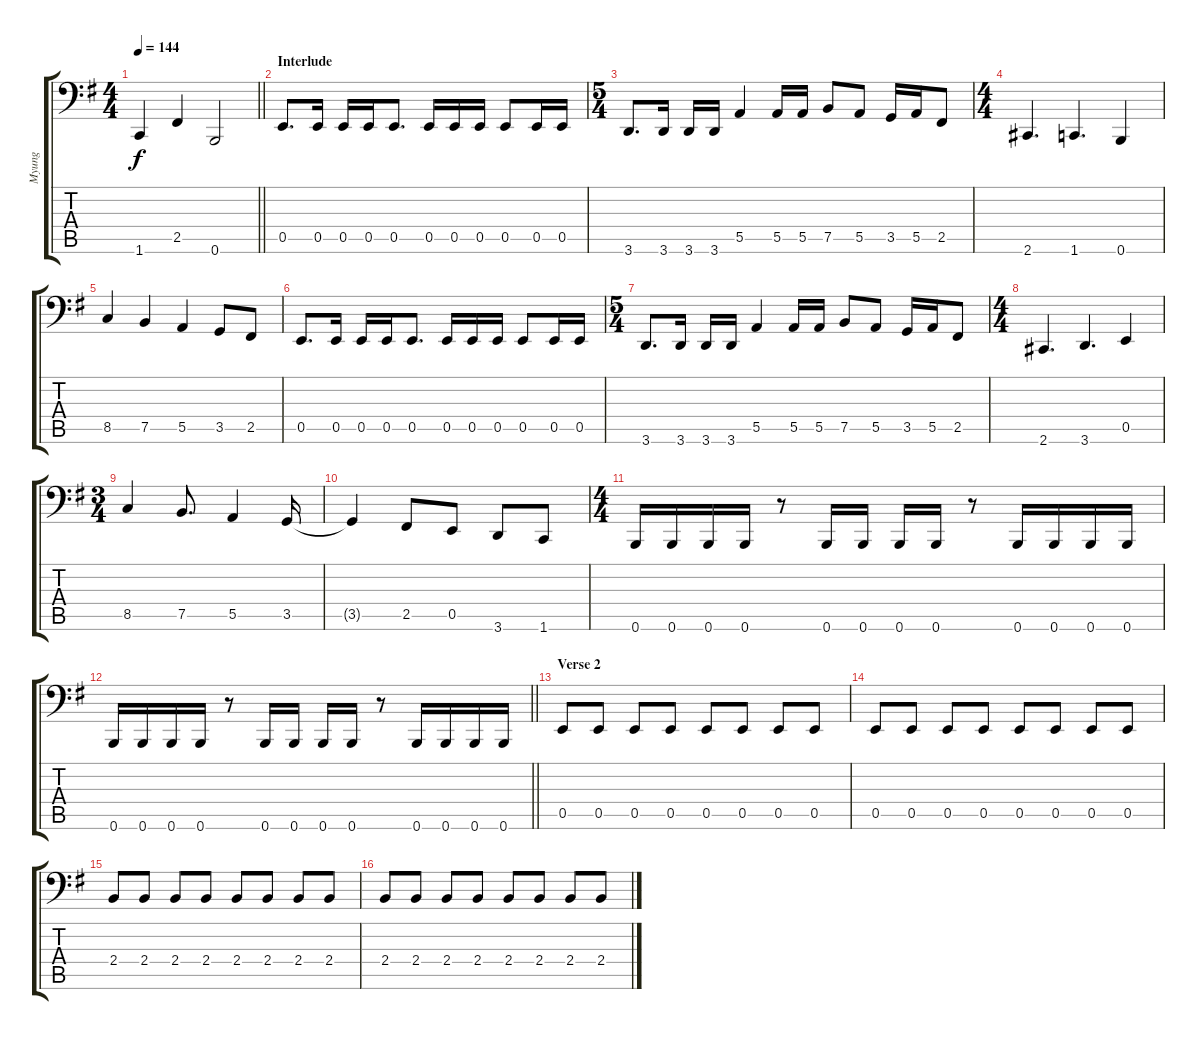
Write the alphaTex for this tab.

\track ("Myung" "Myung") {instrument electricbassfinger}
\staff {score tabs}
\tuning (C3 G2 D2 A1 E1 B0) {hide}
\ts (4 4)
\tempo 144
\clef f4
\barLineRight lightlight
\ks eminor
1.6.4{dy f} 2.5.4 0.6.2 |
\section ("" "Interlude")
0.5.8{d} 0.5.16 0.5.16 0.5.16 0.5.8{d} 0.5.16 0.5.16 0.5.16 0.5.8 0.5.16 0.5.16 |
\ts (5 4)
3.6.8{d} 3.6.16 3.6.16 3.6.16 5.5.4 5.5.16 5.5.16 7.5.8 5.5.8 3.5.16 5.5.16 2.5.8 |
\ts (4 4)
2.6.4{d} 1.6.4{d} 0.6.4 |
8.5.4 7.5.4 5.5.4 3.5.8 2.5.8 |
0.5.8{d} 0.5.16 0.5.16 0.5.16 0.5.8{d} 0.5.16 0.5.16 0.5.16 0.5.8 0.5.16 0.5.16 |
\ts (5 4)
3.6.8{d} 3.6.16 3.6.16 3.6.16 5.5.4 5.5.16 5.5.16 7.5.8 5.5.8 3.5.16 5.5.16 2.5.8 |
\ts (4 4)
2.6.4{d} 3.6.4{d} 0.5.4 |
\ts (3 4)
8.5.4 7.5.8{d} 5.5.4 3.5.16 |
3.5{t}.4 2.5.8 0.5.8 3.6.8 1.6.8 |
\ts (4 4)
0.6.16 0.6.16 0.6.16 0.6.16 r.8 0.6.16 0.6.16 0.6.16 0.6.16 r.8 0.6.16 0.6.16 0.6.16 0.6.16 |
\barLineRight lightlight
0.6.16 0.6.16 0.6.16 0.6.16 r.8 0.6.16 0.6.16 0.6.16 0.6.16 r.8 0.6.16 0.6.16 0.6.16 0.6.16 |
\section ("" "Verse 2")
0.5.8 0.5.8 0.5.8 0.5.8 0.5.8 0.5.8 0.5.8 0.5.8 |
0.5.8 0.5.8 0.5.8 0.5.8 0.5.8 0.5.8 0.5.8 0.5.8 |
2.4.8 2.4.8 2.4.8 2.4.8 2.4.8 2.4.8 2.4.8 2.4.8 |
2.4.8 2.4.8 2.4.8 2.4.8 2.4.8 2.4.8 2.4.8 2.4.8
